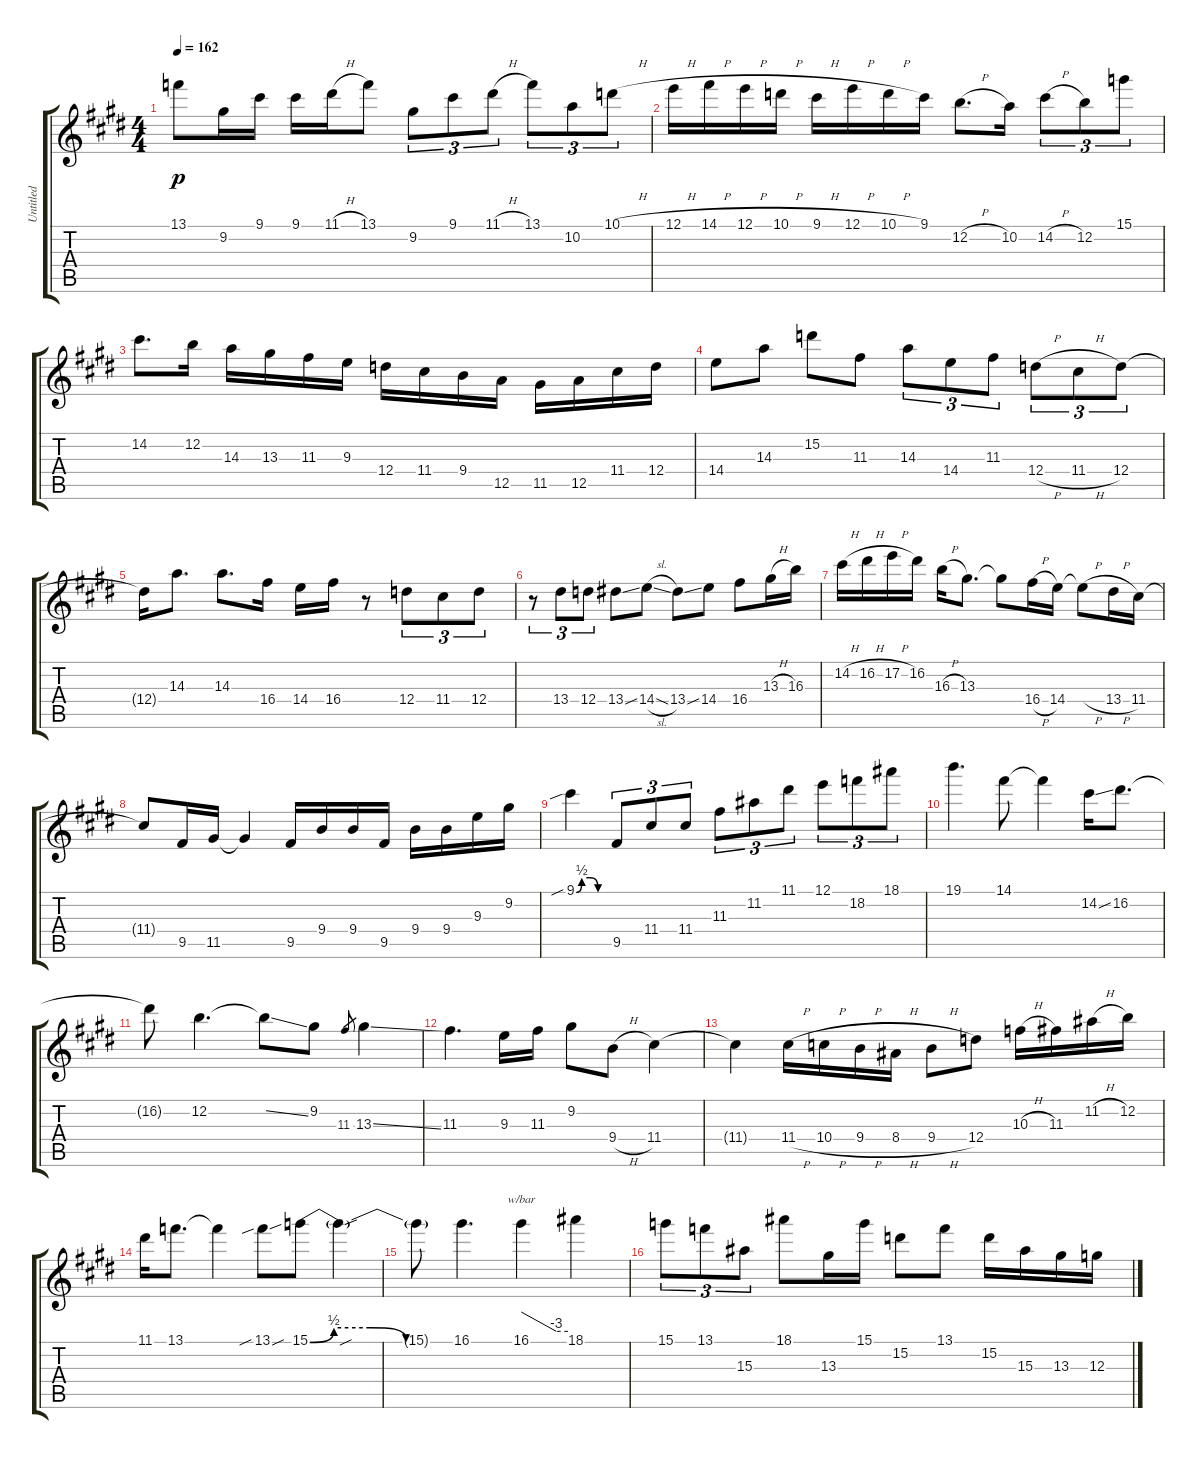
\track ("Untitled" "Untitled") {instrument overdrivenguitar}
\staff {score tabs}
\tuning (E4 B3 G3 D3 A2 E2) {hide}
\ts (4 4)
\tempo 162
\clef g2
\ks e
13.1.8{dy p} 9.2.16 9.1.16 9.1.16 11.1{h}.16 13.1.8 9.2.8{tu (3 2)} 9.1.8{tu (3 2)} 11.1{h}.8{tu (3 2)} 13.1.8{tu (3 2)} 10.2.8{tu (3 2)} 10.1{h}.8{tu (3 2)} |
\ks c#minor
12.1{h}.16 14.1{h}.16 12.1{h}.16 10.1{h}.16 9.1{h}.16 12.1{h}.16 10.1{h}.16 9.1.16 12.2{h}.8{d} 10.2.16 14.2{h}.8{tu (3 2)} 12.2.8{tu (3 2)} 15.1.8{tu (3 2)} |
\ks e
14.2.8{d} 12.2.16 14.3.16 13.3.16 11.3.16 9.3.16 12.4.16 11.4.16 9.4.16 12.5.16 11.5.16 12.5.16 11.4.16 12.4.16 |
\ks c#minor
14.4.8 14.3.8 15.2.8 11.3.8 14.3.8{tu (3 2)} 14.4.8{tu (3 2)} 11.3.8{tu (3 2)} 12.4{h}.8{tu (3 2)} 11.4{h}.8{tu (3 2)} 12.4.8{tu (3 2)} |
\ks e
12.4{t}.16 14.3.8{d} 14.3.8{d} 16.4.16 14.4.16 16.4.16 r.8 12.4.8{tu (3 2)} 11.4.8{tu (3 2)} 12.4.8{tu (3 2)} |
\ks c#minor
r.8{tu (3 2)} 13.4.8{tu (3 2)} 12.4.8{tu (3 2)} 13.4{ss}.8 14.4{sl}.8 13.4{ss}.8 14.4.8 16.4.8 13.3{h}.16 16.3.16 |
\ks e
14.2{h}.16 16.2{h}.16 17.2{h}.16 16.2.16 16.3{h}.16 13.3.8{d} 13.3{t}.8 16.4{h}.16 14.4.16 14.4{h t}.8 13.4{h}.16 11.4.16 |
\ks c#minor
11.4{t}.8 9.5.16 11.5.16 11.5{t}.4 9.5.16 9.4.16 9.4.16 9.5.16 9.4.16 9.4.16 9.3.16 9.2.16 |
\ks e
9.1{be (custom 0 0 10 2 25 2 40 0 60 0) sib}.4 9.5.8{tu (3 2)} 11.4.8{tu (3 2)} 11.4.8{tu (3 2)} 11.3.8{tu (3 2)} 11.2.8{tu (3 2)} 11.1.8{tu (3 2)} 12.1.8{tu (3 2)} 18.2.8{tu (3 2)} 18.1.8{tu (3 2)} |
\ks c#minor
19.1.4{d} 14.1.8 14.1{t}.4 14.2{ss}.16 16.2.8{d} |
16.2{t}.8 12.2.4{d} 12.2{ss t}.8 9.2.8 11.3.8{gr} 13.3{ss}.4 |
\ks e
11.3.4{d} 9.3.16 11.3.16 9.2.8 9.4{h}.8 11.4.4 |
\ks c#minor
11.4{t}.4 11.4{h}.16 10.4{h}.16 9.4{h}.16 8.4{h}.16 9.4{h}.8 12.4.8 10.3{h}.16 11.3.16 11.2{h}.16 12.2.16 |
11.1.16 13.1.8{d} 13.1{t}.4 13.1{sib sou}.8 15.1{be (custom 0 0 10 2 25 2 40 0 60 0)}.8 15.1{sou t}.4 |
\ks e
15.1{t}.8 16.1.4{d} 16.1.4{tbe (custom default 0 0 45 -12 60 -12)} 18.1.4 |
\ks c#minor
15.1.8{tu (3 2)} 13.1.8{tu (3 2)} 15.3.8{tu (3 2)} 18.1.8 13.3.16 15.1.16 15.2.8 13.1.8 15.2.16 15.3.16 13.3.16 12.3.16
